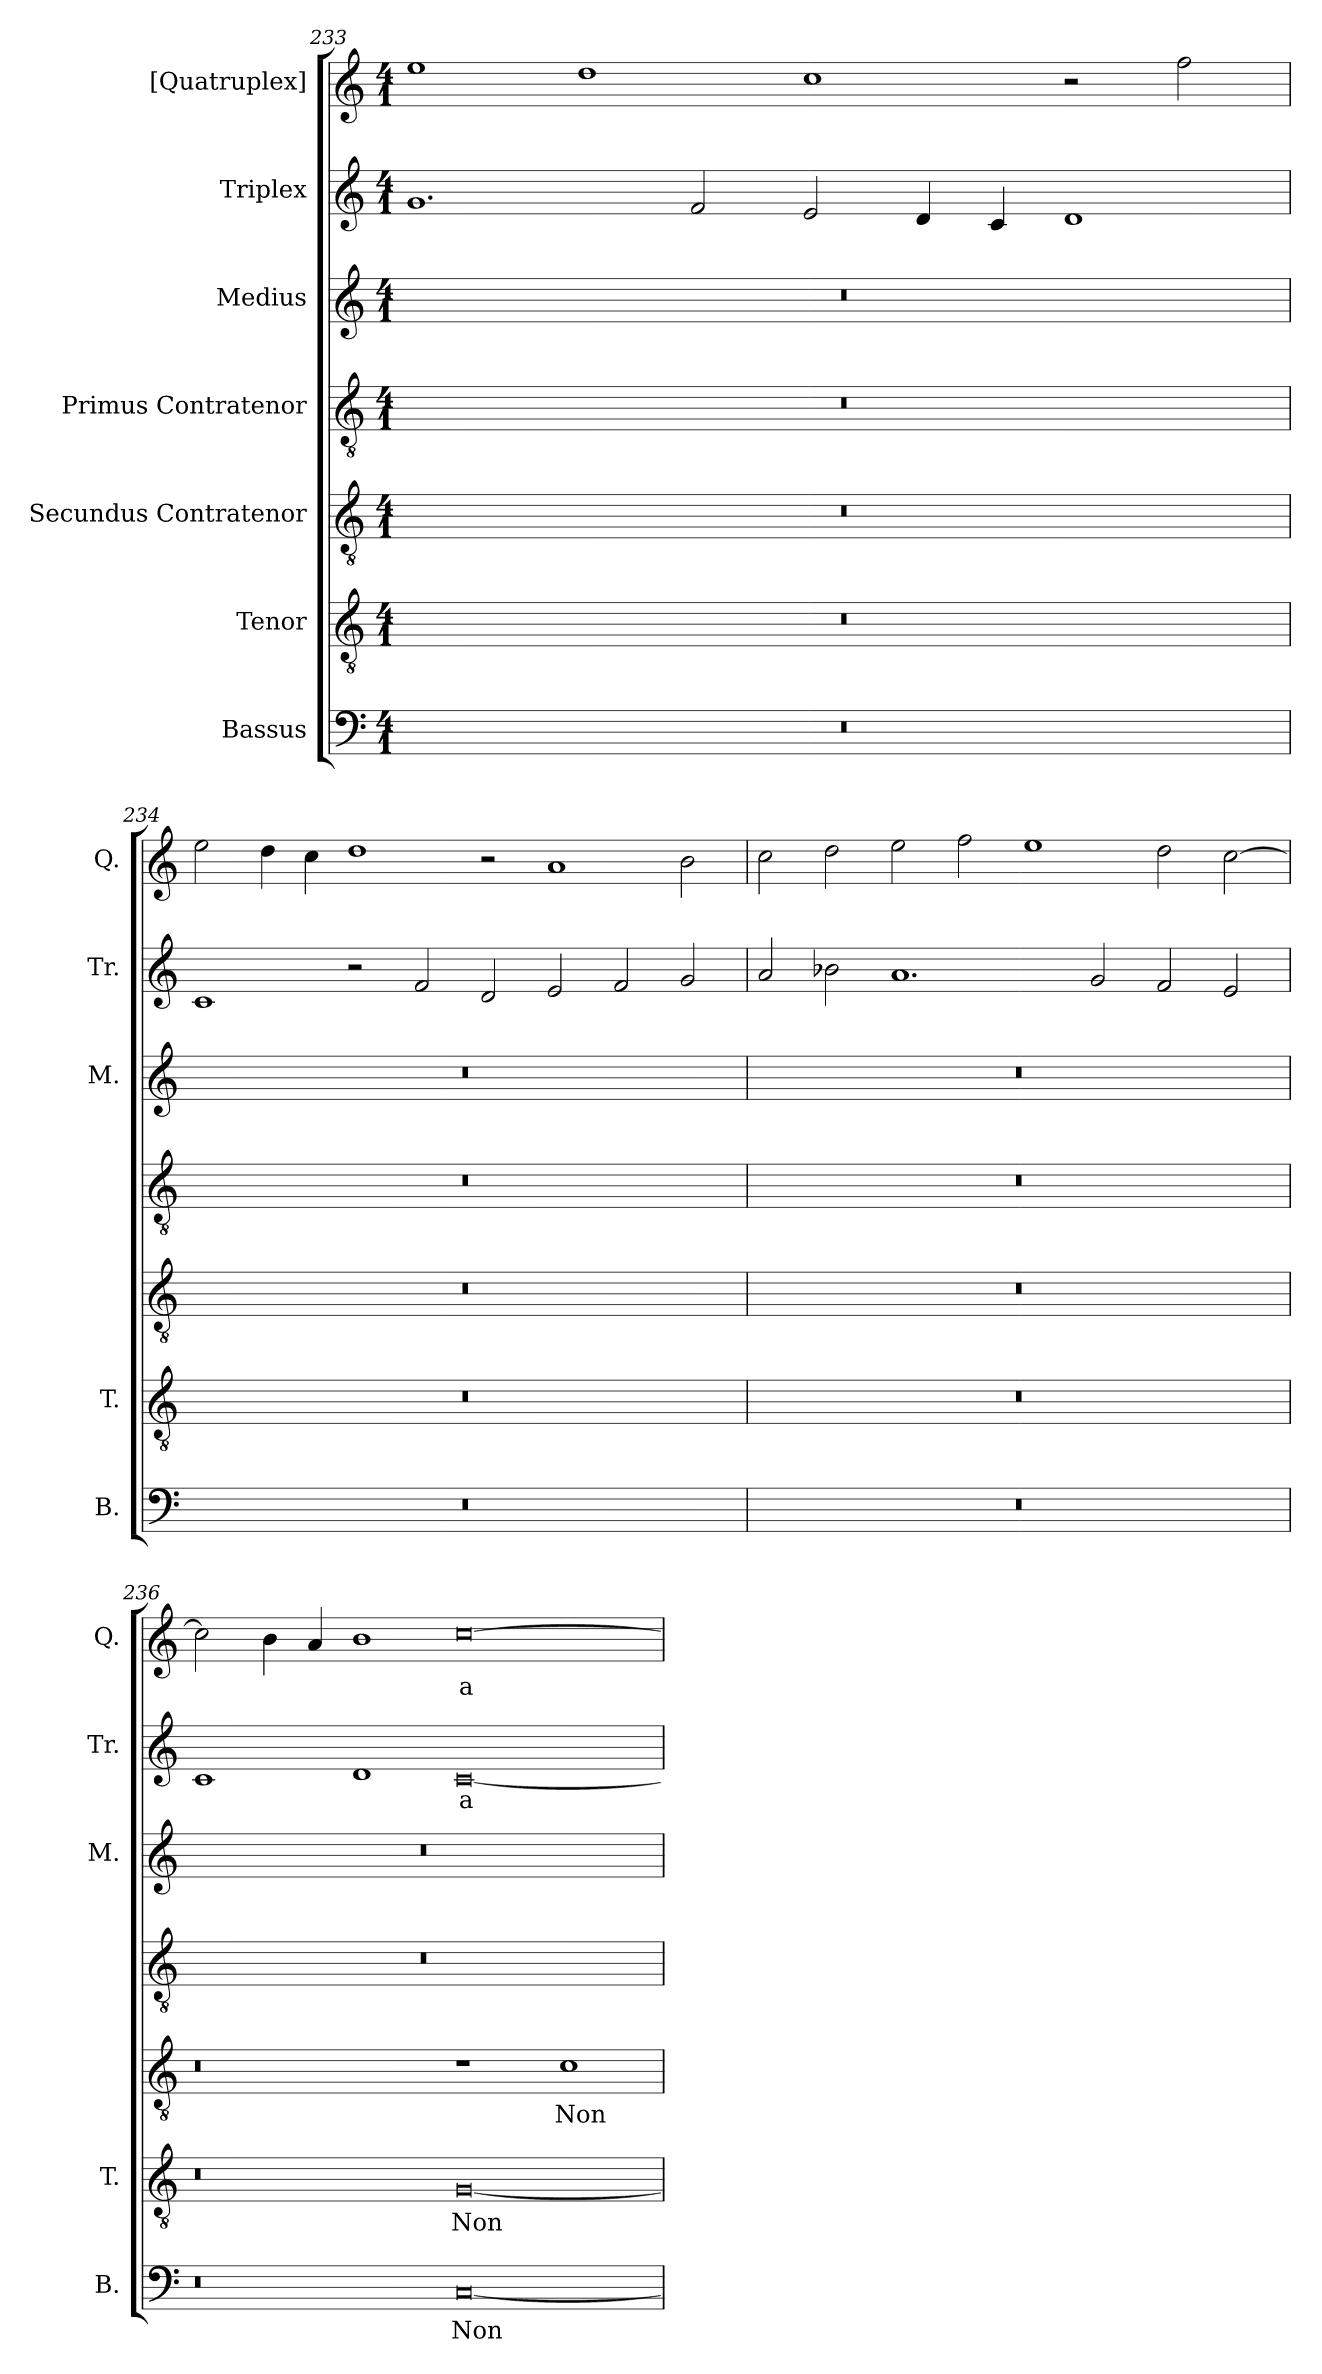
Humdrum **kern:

**kern	**text	**kern	**text	**kern	**text	**kern	**kern	**kern	**text	**kern	**text
*part7	*part7	*part6	*part6	*part5	*part5	*part4	*part3	*part2	*part2	*part1	*part1
*staff7	*staff7	*staff6	*staff6	*staff5	*staff5	*staff4	*staff3	*staff2	*staff2	*staff1	*staff1
*I"Bassus	*	*I"Tenor	*	*I"Secundus Contratenor	*	*I"Primus Contratenor	*I"Medius	*I"Triplex	*	*I"[Quatruplex]	*
*I'B.	*	*I'T.	*	*	*	*	*I'M.	*I'Tr.	*	*I'Q.	*
!!LO:LB:g=z
*clefF4	*	*clefGv2	*	*clefGv2	*	*clefGv2	*clefG2	*clefG2	*	*clefG2	*
*	*	*ITrd7c12	*	*ITrd7c12	*	*ITrd7c12	*	*	*	*	*
*k[]	*	*k[]	*	*k[]	*	*k[]	*k[]	*k[]	*	*k[]	*
*C:	*	*C:	*	*C:	*	*C:	*C:	*C:	*	*C:	*
*M4/1	*	*M4/1	*	*M4/1	*	*M4/1	*M4/1	*M4/1	*	*M4/1	*
=233	=233	=233	=233	=233	=233	=233	=233	=233	=233	=233	=233
!LO:N:vis=1	!	!LO:N:vis=1	!	!LO:N:vis=1	!	!LO:N:vis=1	!LO:N:vis=1	!	!	!	!
00r	.	00r	.	00r	.	00r	00r	1.gi	.	1eei	.
.	.	.	.	.	.	.	.	.	.	1ddi	.
.	.	.	.	.	.	.	.	2fi/	.	.	.
.	.	.	.	.	.	.	.	2ei/	.	1cci	.
.	.	.	.	.	.	.	.	4di/	.	.	.
.	.	.	.	.	.	.	.	4ci/	.	.	.
.	.	.	.	.	.	.	.	1di	.	2r	.
.	.	.	.	.	.	.	.	.	.	2ffi\	.
=234	=234	=234	=234	=234	=234	=234	=234	=234	=234	=234	=234
!LO:N:vis=1	!	!LO:N:vis=1	!	!LO:N:vis=1	!	!LO:N:vis=1	!LO:N:vis=1	!	!	!	!
00r	.	00r	.	00r	.	00r	00r	1ci	.	2eei\	.
.	.	.	.	.	.	.	.	.	.	4ddi\	.
.	.	.	.	.	.	.	.	.	.	4cci\	.
.	.	.	.	.	.	.	.	2r	.	1ddi	.
.	.	.	.	.	.	.	.	2fi/	.	.	.
.	.	.	.	.	.	.	.	2di/	.	2r	.
.	.	.	.	.	.	.	.	2ei/	.	1ai	.
.	.	.	.	.	.	.	.	2fi/	.	.	.
.	.	.	.	.	.	.	.	2gi/	.	2bi\	.
!!LO:LB:g=z
=235	=235	=235	=235	=235	=235	=235	=235	=235	=235	=235	=235
!LO:N:vis=1	!	!LO:N:vis=1	!	!LO:N:vis=1	!	!LO:N:vis=1	!LO:N:vis=1	!	!	!	!
00r	.	00r	.	00r	.	00r	00r	2ai/	.	2cci\	.
.	.	.	.	.	.	.	.	2b-Xi\	.	2ddi\	.
.	.	.	.	.	.	.	.	1.ai	.	2eei\	.
.	.	.	.	.	.	.	.	.	.	2ffi\	.
.	.	.	.	.	.	.	.	.	.	1eei	.
.	.	.	.	.	.	.	.	2gi/	.	.	.
.	.	.	.	.	.	.	.	2fi/	.	2ddi\	.
.	.	.	.	.	.	.	.	2ei/	.	[>2cci\	.
=236	=236	=236	=236	=236	=236	=236	=236	=236	=236	=236	=236
!	!	!	!	!	!	!LO:N:vis=1	!LO:N:vis=1	!	!	!	!
0r	.	0r	.	0r	.	00r	00r	1ci	.	2cci\]	.
.	.	.	.	.	.	.	.	.	.	4bi\	.
.	.	.	.	.	.	.	.	.	.	4ai/	.
.	.	.	.	.	.	.	.	1di	.	1bi	.
!	!LO:LY:b:color=#000000	!	!	!	!	!	!	!	!	!	!
!	!	!	!LO:LY:b:color=#000000	!	!	!	!	!	!	!	!
!	!	!	!	!	!	!	!	!	!LO:LY:b:color=#000000	!	!
!	!	!	!	!	!	!	!	!	!	!	!LO:LY:b:color=#000000
[<0Ci	Non	[<0GGi	Non	1r	.	.	.	[<0ci	-a	[>0cci	-a
!	!	!	!	!	!LO:LY:b:color=#000000	!	!	!	!	!	!
.	.	.	.	1Ci	Non	.	.	.	.	.	.
=	=	=	=	=	=	=	=	=	=	=	=
*-	*-	*-	*-	*-	*-	*-	*-	*-	*-	*-	*-
